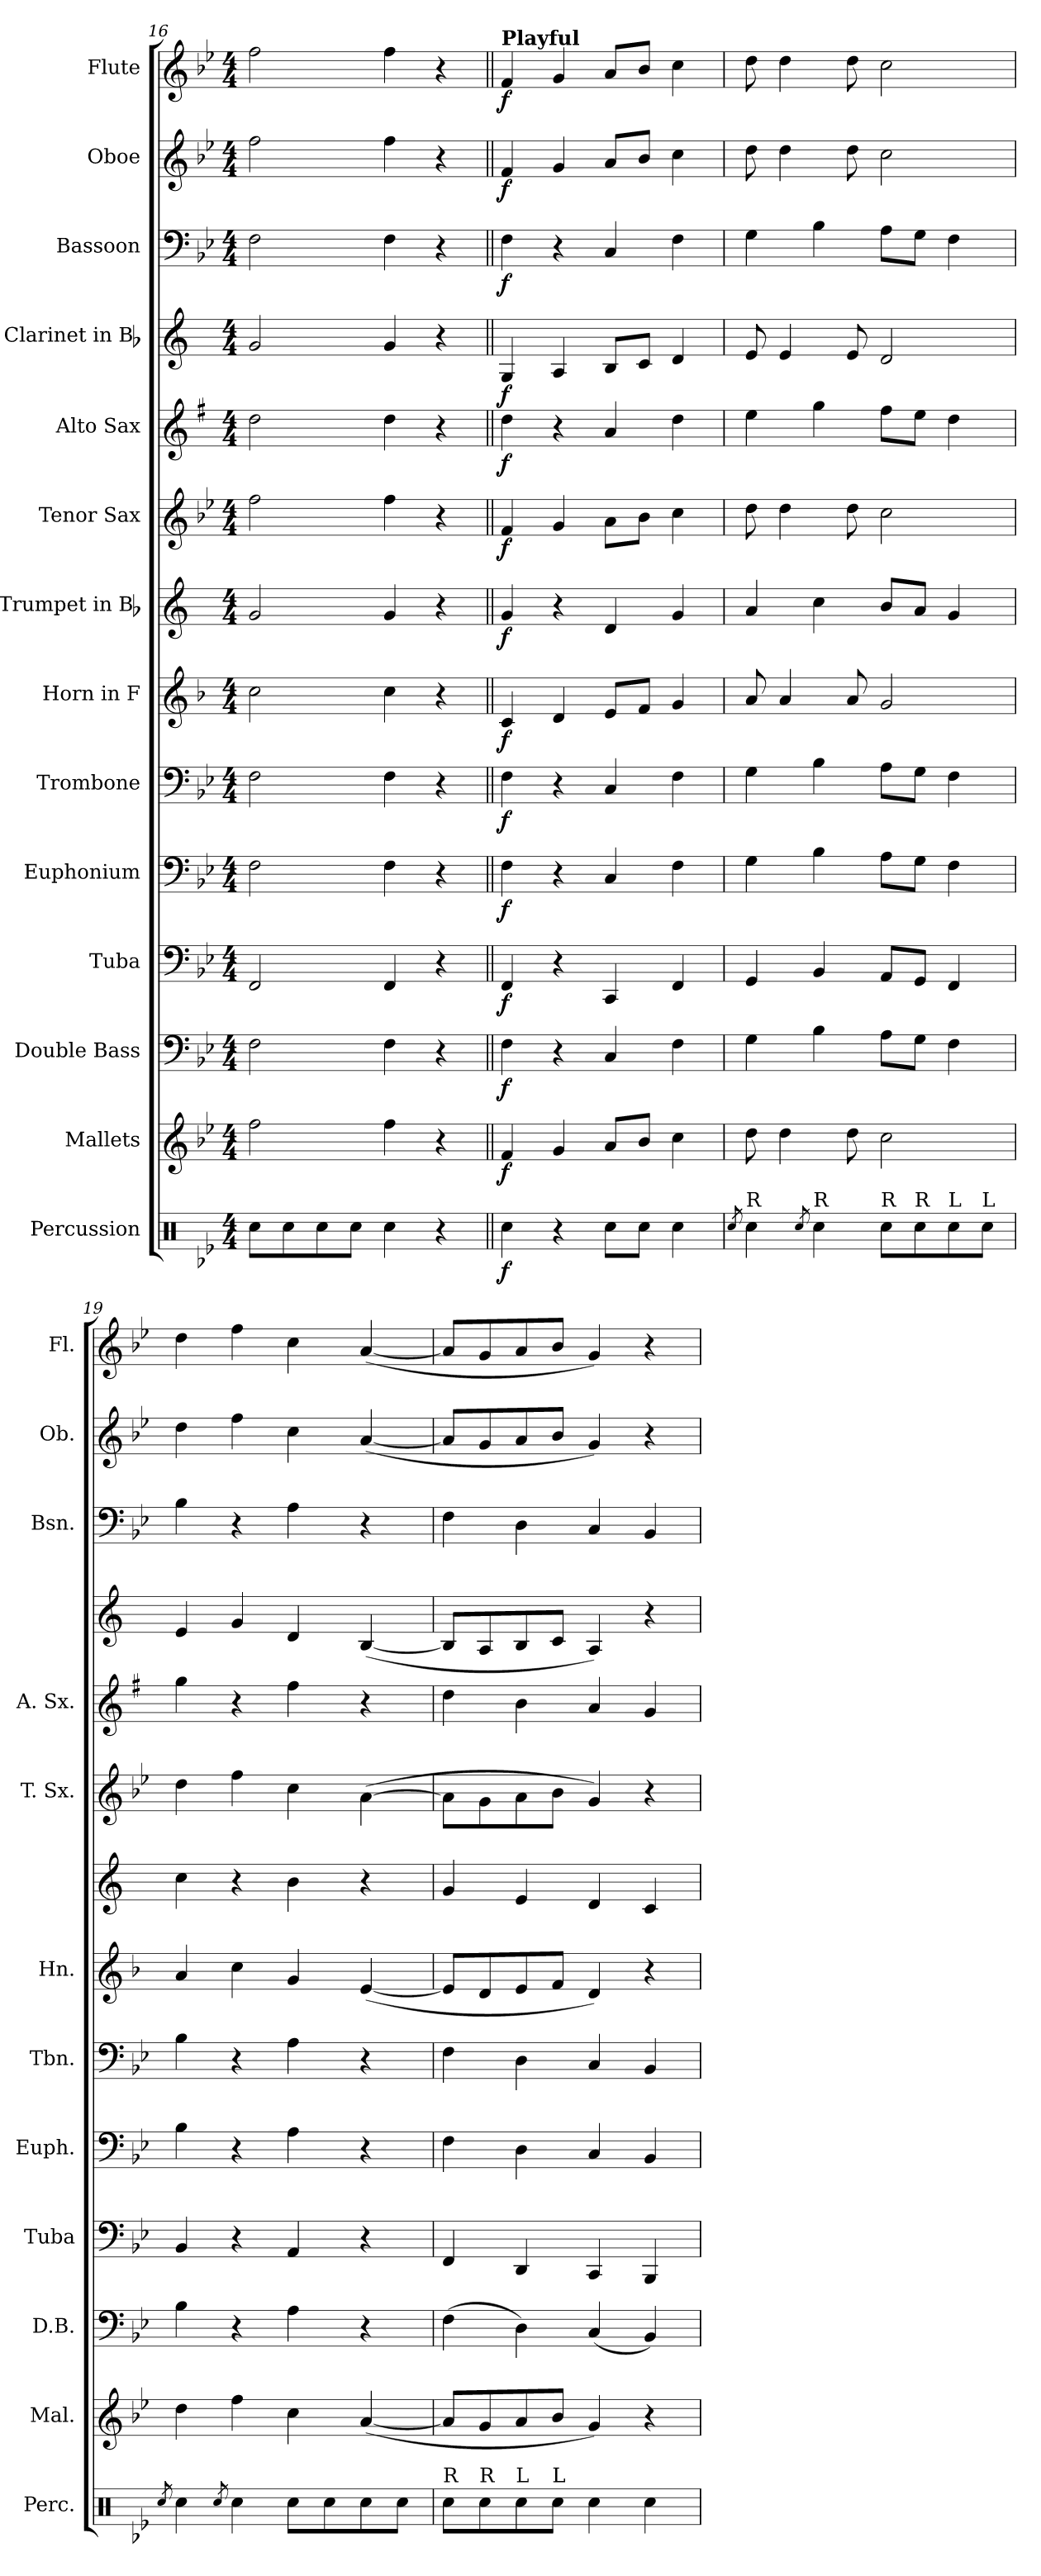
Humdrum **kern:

**kern	**dynam	**kern	**dynam	**kern	**dynam	**kern	**dynam	**kern	**dynam	**kern	**dynam	**kern	**dynam	**kern	**dynam	**kern	**dynam	**kern	**dynam	**kern	**dynam	**kern	**dynam	**kern	**dynam	**kern	**dynam
*part14	*part14	*part13	*part13	*part12	*part12	*part11	*part11	*part10	*part10	*part9	*part9	*part8	*part8	*part7	*part7	*part6	*part6	*part5	*part5	*part4	*part4	*part3	*part3	*part2	*part2	*part1	*part1
*staff14	*staff14	*staff13	*staff13	*staff12	*staff12	*staff11	*staff11	*staff10	*staff10	*staff9	*staff9	*staff8	*staff8	*staff7	*staff7	*staff6	*staff6	*staff5	*staff5	*staff4	*staff4	*staff3	*staff3	*staff2	*staff2	*staff1	*staff1
*I"Percussion	*	*I"Mallets	*	*I"Double Bass	*	*I"Tuba	*	*I"Euphonium	*	*I"Trombone	*	*I"Horn in F	*	*I"Trumpet in Bb	*	*I"Tenor Sax	*	*I"Alto Sax	*	*I"Clarinet in Bb	*	*I"Bassoon	*	*I"Oboe	*	*I"Flute	*
*I'Perc.	*	*I'Mal.	*	*I'D.B.	*	*I'Tuba	*	*I'Euph.	*	*I'Tbn.	*	*I'Hn.	*	*	*	*I'T. Sx.	*	*I'A. Sx.	*	*	*	*I'Bsn.	*	*I'Ob.	*	*I'Fl.	*
*clefX	*	*clefG2	*	*clefF4	*	*clefF4	*	*clefF4	*	*clefF4	*	*clefG2	*	*clefG2	*	*clefG2	*	*clefG2	*	*clefG2	*	*clefF4	*	*clefG2	*	*clefG2	*
*	*	*	*	*ITrd7c12	*	*	*	*	*	*	*	*ITrd4c7	*	*ITrd1c2	*	*ITrd8c14	*	*ITrd5c9	*	*ITrd1c2	*	*	*	*	*	*	*
*k[b-e-]	*	*k[b-e-]	*	*k[b-e-]	*	*k[b-e-]	*	*k[b-e-]	*	*k[b-e-]	*	*k[b-e-]	*	*k[b-e-]	*	*k[b-e-]	*	*k[b-e-]	*	*k[b-e-]	*	*k[b-e-]	*	*k[b-e-]	*	*k[b-e-]	*
*B-:	*	*B-:	*	*B-:	*	*B-:	*	*B-:	*	*B-:	*	*B-:	*	*B-:	*	*B-:	*	*B-:	*	*B-:	*	*B-:	*	*B-:	*	*B-:	*
*M4/4	*	*M4/4	*	*M4/4	*	*M4/4	*	*M4/4	*	*M4/4	*	*M4/4	*	*M4/4	*	*M4/4	*	*M4/4	*	*M4/4	*	*M4/4	*	*M4/4	*	*M4/4	*
=16	=16	=16	=16	=16	=16	=16	=16	=16	=16	=16	=16	=16	=16	=16	=16	=16	=16	=16	=16	=16	=16	=16	=16	=16	=16	=16	=16
8Rcc\L	.	2ff\	.	2FF\	.	2FF/	.	2F\	.	2F\	.	2f\	.	2f/	.	2f\	.	2f\	.	2f/	.	2F\	.	2ff\	.	2ff\	.
8Rcc\	.	.	.	.	.	.	.	.	.	.	.	.	.	.	.	.	.	.	.	.	.	.	.	.	.	.	.
8Rcc\	.	.	.	.	.	.	.	.	.	.	.	.	.	.	.	.	.	.	.	.	.	.	.	.	.	.	.
8Rcc\J	.	.	.	.	.	.	.	.	.	.	.	.	.	.	.	.	.	.	.	.	.	.	.	.	.	.	.
4Rcc\	.	4ff\	.	4FF\	.	4FF/	.	4F\	.	4F\	.	4f\	.	4f/	.	4f\	.	4f\	.	4f/	.	4F\	.	4ff\	.	4ff\	.
4r	.	4r	.	4r	.	4r	.	4r	.	4r	.	4r	.	4r	.	4r	.	4r	.	4r	.	4r	.	4r	.	4r	.
!!LO:PB:g=z
=17||	=17||	=17||	=17||	=17||	=17||	=17||	=17||	=17||	=17||	=17||	=17||	=17||	=17||	=17||	=17||	=17||	=17||	=17||	=17||	=17||	=17||	=17||	=17||	=17||	=17||	=17||	=17||
*	*	*	*	*	*	*	*	*	*	*	*	*	*	*	*	*	*	*	*	*	*	*	*	*	*	*MM120	*
!	!	!	!	!	!	!	!	!	!	!	!	!	!	!	!	!	!	!	!	!	!	!	!	!	!	!LO:TX:a:B:t=Playful	!
!	!LO:DY:b	!	!LO:DY:b	!	!LO:DY:b	!	!LO:DY:b	!	!LO:DY:b	!	!LO:DY:b	!	!LO:DY:b	!	!LO:DY:b	!	!LO:DY:b	!	!LO:DY:b	!	!LO:DY:b	!	!LO:DY:b	!	!LO:DY:b	!	!LO:DY:b
4Rcc\	f	4f/	f	4FF\	f	4FF/	f	4F\	f	4F\	f	4F/	f	4f/	f	4F/	f	4f\	f	4F/	f	4F\	f	4f/	f	4f/	f
4r	.	4g/	.	4r	.	4r	.	4r	.	4r	.	4G/	.	4r	.	4G/	.	4r	.	4G/	.	4r	.	4g/	.	4g/	.
8Rcc\L	.	8a/L	.	4CC/	.	4CC/	.	4C/	.	4C/	.	8A/L	.	4c/	.	8A\L	.	4c/	.	8A/L	.	4C/	.	8a/L	.	8a/L	.
8Rcc\J	.	8b-/J	.	.	.	.	.	.	.	.	.	8B-/J	.	.	.	8B-\J	.	.	.	8B-/J	.	.	.	8b-/J	.	8b-/J	.
4Rcc\	.	4cc\	.	4FF\	.	4FF/	.	4F\	.	4F\	.	4c/	.	4f/	.	4c\	.	4f\	.	4c/	.	4F\	.	4cc\	.	4cc\	.
=18	=18	=18	=18	=18	=18	=18	=18	=18	=18	=18	=18	=18	=18	=18	=18	=18	=18	=18	=18	=18	=18	=18	=18	=18	=18	=18	=18
8qRcc/	.	.	.	.	.	.	.	.	.	.	.	.	.	.	.	.	.	.	.	.	.	.	.	.	.	.	.
!LO:TX:a:t=R	!	!	!	!	!	!	!	!	!	!	!	!	!	!	!	!	!	!	!	!	!	!	!	!	!	!	!
4Rcc\	.	8dd\	.	4GG\	.	4GG/	.	4G\	.	4G\	.	8d/	.	4g/	.	8d\	.	4g\	.	8d/	.	4G\	.	8dd\	.	8dd\	.
.	.	4dd\	.	.	.	.	.	.	.	.	.	4d/	.	.	.	4d\	.	.	.	4d/	.	.	.	4dd\	.	4dd\	.
8qRcc/	.	.	.	.	.	.	.	.	.	.	.	.	.	.	.	.	.	.	.	.	.	.	.	.	.	.	.
!LO:TX:a:t=R	!	!	!	!	!	!	!	!	!	!	!	!	!	!	!	!	!	!	!	!	!	!	!	!	!	!	!
4Rcc\	.	.	.	4BB-\	.	4BB-/	.	4B-\	.	4B-\	.	.	.	4b-\	.	.	.	4b-\	.	.	.	4B-\	.	.	.	.	.
.	.	8dd\	.	.	.	.	.	.	.	.	.	8d/	.	.	.	8d\	.	.	.	8d/	.	.	.	8dd\	.	8dd\	.
!LO:TX:a:t=R	!	!	!	!	!	!	!	!	!	!	!	!	!	!	!	!	!	!	!	!	!	!	!	!	!	!	!
8Rcc\L	.	2cc\	.	8AA\L	.	8AA/L	.	8A\L	.	8A\L	.	2c/	.	8a/L	.	2c\	.	8a\L	.	2c/	.	8A\L	.	2cc\	.	2cc\	.
!LO:TX:a:t=R	!	!	!	!	!	!	!	!	!	!	!	!	!	!	!	!	!	!	!	!	!	!	!	!	!	!	!
8Rcc\	.	.	.	8GG\J	.	8GG/J	.	8G\J	.	8G\J	.	.	.	8g/J	.	.	.	8g\J	.	.	.	8G\J	.	.	.	.	.
!LO:TX:a:t=L	!	!	!	!	!	!	!	!	!	!	!	!	!	!	!	!	!	!	!	!	!	!	!	!	!	!	!
8Rcc\	.	.	.	4FF\	.	4FF/	.	4F\	.	4F\	.	.	.	4f/	.	.	.	4f\	.	.	.	4F\	.	.	.	.	.
!LO:TX:a:t=L	!	!	!	!	!	!	!	!	!	!	!	!	!	!	!	!	!	!	!	!	!	!	!	!	!	!	!
8Rcc\J	.	.	.	.	.	.	.	.	.	.	.	.	.	.	.	.	.	.	.	.	.	.	.	.	.	.	.
=19	=19	=19	=19	=19	=19	=19	=19	=19	=19	=19	=19	=19	=19	=19	=19	=19	=19	=19	=19	=19	=19	=19	=19	=19	=19	=19	=19
8qRcc/	.	.	.	.	.	.	.	.	.	.	.	.	.	.	.	.	.	.	.	.	.	.	.	.	.	.	.
4Rcc\	.	4dd\	.	4BB-\	.	4BB-/	.	4B-\	.	4B-\	.	4d/	.	4b-\	.	4d\	.	4b-\	.	4d/	.	4B-\	.	4dd\	.	4dd\	.
8qRcc/	.	.	.	.	.	.	.	.	.	.	.	.	.	.	.	.	.	.	.	.	.	.	.	.	.	.	.
4Rcc\	.	4ff\	.	4r	.	4r	.	4r	.	4r	.	4f\	.	4r	.	4f\	.	4r	.	4f/	.	4r	.	4ff\	.	4ff\	.
8Rcc\L	.	4cc\	.	4AA\	.	4AA/	.	4A\	.	4A\	.	4c/	.	4a\	.	4c\	.	4a\	.	4c/	.	4A\	.	4cc\	.	4cc\	.
8Rcc\	.	.	.	.	.	.	.	.	.	.	.	.	.	.	.	.	.	.	.	.	.	.	.	.	.	.	.
8Rcc\	.	(<[4a/	.	4r	.	4r	.	4r	.	4r	.	(<[4A/	.	4r	.	(>[4A\	.	4r	.	(<[4A/	.	4r	.	(<[4a/	.	(<[4a/	.
8Rcc\J	.	.	.	.	.	.	.	.	.	.	.	.	.	.	.	.	.	.	.	.	.	.	.	.	.	.	.
=20	=20	=20	=20	=20	=20	=20	=20	=20	=20	=20	=20	=20	=20	=20	=20	=20	=20	=20	=20	=20	=20	=20	=20	=20	=20	=20	=20
!LO:TX:a:t=R	!	!	!	!	!	!	!	!	!	!	!	!	!	!	!	!	!	!	!	!	!	!	!	!	!	!	!
8Rcc\L	.	8a/L]	.	(>4FF\	.	4FF/	.	4F\	.	4F\	.	8A/L]	.	4f/	.	8A\L]	.	4f\	.	8A/L]	.	4F\	.	8a/L]	.	8a/L]	.
!LO:TX:a:t=R	!	!	!	!	!	!	!	!	!	!	!	!	!	!	!	!	!	!	!	!	!	!	!	!	!	!	!
8Rcc\	.	8g/	.	.	.	.	.	.	.	.	.	8G/	.	.	.	8G\	.	.	.	8G/	.	.	.	8g/	.	8g/	.
!LO:TX:a:t=L	!	!	!	!	!	!	!	!	!	!	!	!	!	!	!	!	!	!	!	!	!	!	!	!	!	!	!
8Rcc\	.	8a/	.	4DD\)	.	4DD/	.	4D\	.	4D\	.	8A/	.	4d/	.	8A\	.	4d\	.	8A/	.	4D\	.	8a/	.	8a/	.
!LO:TX:a:t=L	!	!	!	!	!	!	!	!	!	!	!	!	!	!	!	!	!	!	!	!	!	!	!	!	!	!	!
8Rcc\J	.	8b-/J	.	.	.	.	.	.	.	.	.	8B-/J	.	.	.	8B-\J	.	.	.	8B-/J	.	.	.	8b-/J	.	8b-/J	.
4Rcc\	.	4g/)	.	(<4CC/	.	4CC/	.	4C/	.	4C/	.	4G/)	.	4c/	.	4G/)	.	4c/	.	4G/)	.	4C/	.	4g/)	.	4g/)	.
4Rcc\	.	4r	.	4BBB-/)	.	4BBB-/	.	4BB-/	.	4BB-/	.	4r	.	4B-/	.	4r	.	4B-/	.	4r	.	4BB-/	.	4r	.	4r	.
=	=	=	=	=	=	=	=	=	=	=	=	=	=	=	=	=	=	=	=	=	=	=	=	=	=	=	=
*-	*-	*-	*-	*-	*-	*-	*-	*-	*-	*-	*-	*-	*-	*-	*-	*-	*-	*-	*-	*-	*-	*-	*-	*-	*-	*-	*-
